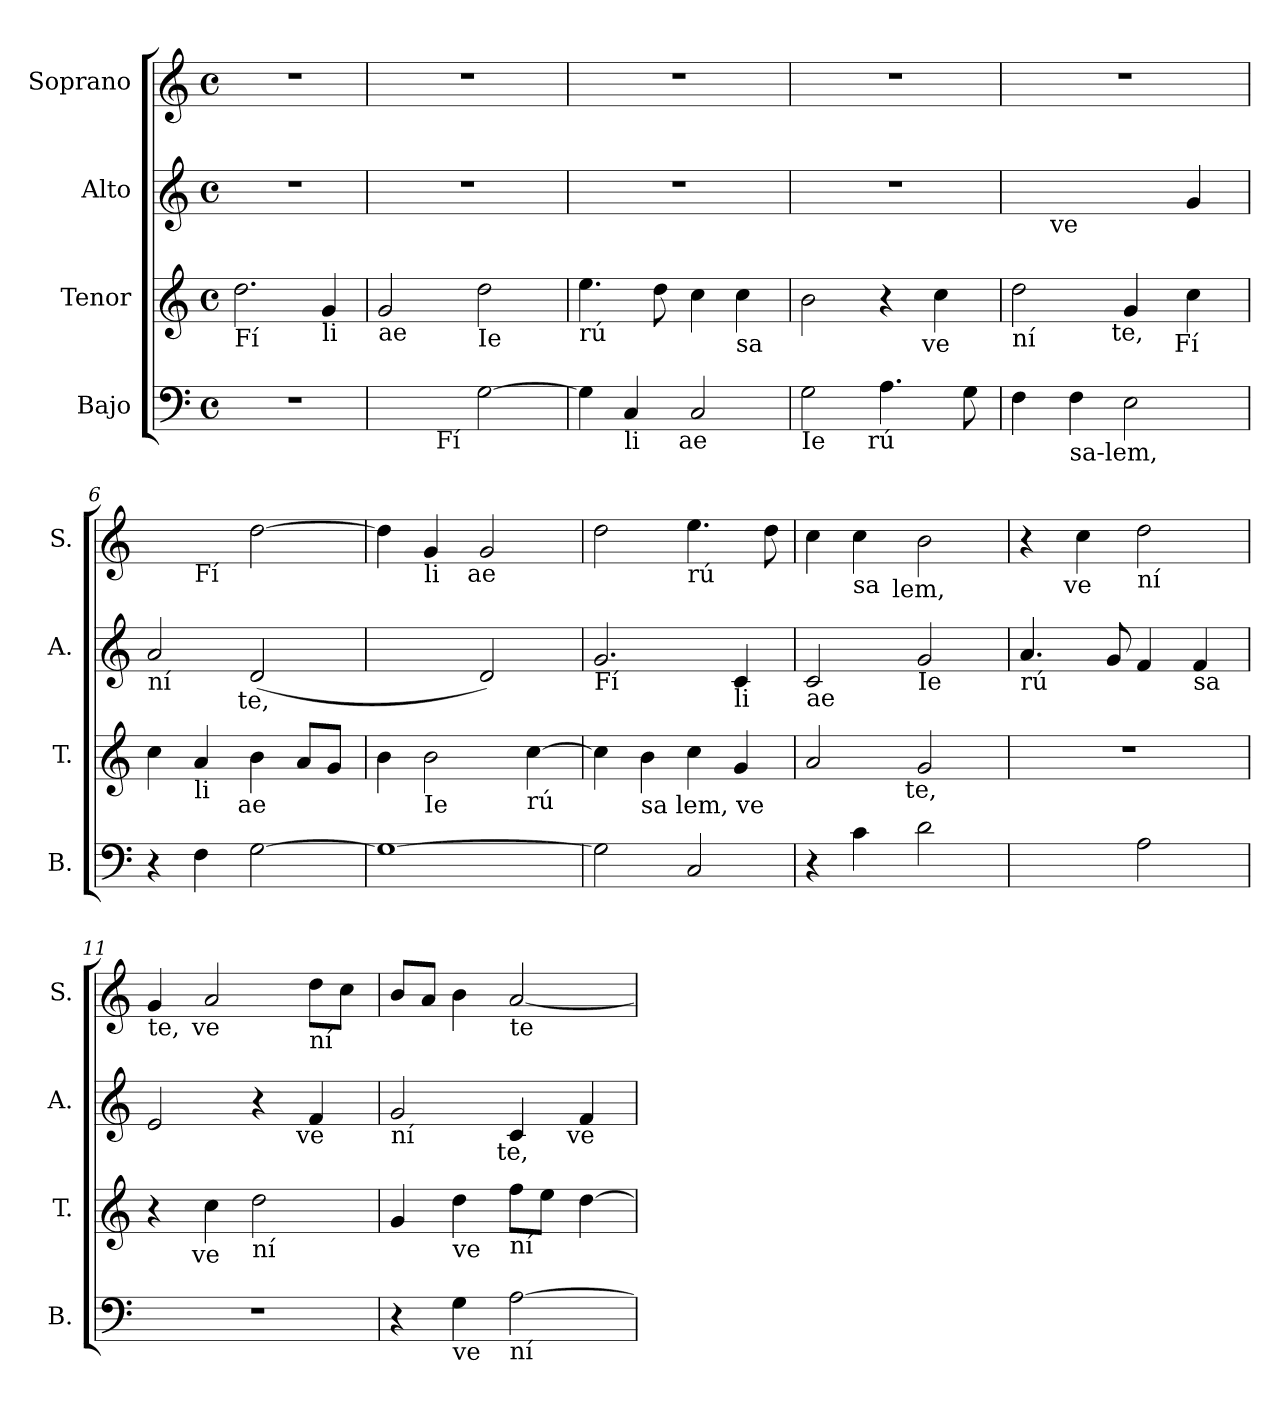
**kern	**kern	**kern	**kern
*part4	*part3	*part2	*part1
*staff4	*staff3	*staff2	*staff1
*I"Bajo	*I"Tenor	*I"Alto	*I"Soprano
*I'B.	*I'T.	*I'A.	*I'S.
*clefF4	*clefG2	*clefG2	*clefG2
*ITrd7c12	*	*	*
*k[]	*k[]	*k[]	*k[]
*C:	*C:	*C:	*C:
*M4/4	*M4/4	*M4/4	*M4/4
*met(c)	*met(c)	*met(c)	*met(c)
=1	=1	=1	=1
!	!LO:TX:b:t=Fí	!	!
1r	2.dd\	1r	1r
!	!LO:TX:b:t=li	!	!
.	4g/	.	.
=2	=2	=2	=2
!	!LO:TX:b:t=ae	!	!
*^	*	*	*
2ryy	4ryy	2g/	1r	1r
.	32ryy	.	.	.
!	!LO:TX:b:t=Fí	!	!	!
.	2ryy	.	.	.
!	!	!LO:TX:b:t=Ie	!	!
[>2GG\	.	2dd\	.	.
.	8..ryy	.	.	.
=3	=3	=3	=3	=3
!	!	!LO:TX:b:t=rú	!	!
4GG\]	4...ryy	4.ee\	1r	1r
!LO:TX:b:t=li	!	!	!	!
4CC/	.	.	.	.
.	.	8dd\	.	.
!	!LO:TX:b:t=ae	!	!	!
.	2ryy	.	.	.
2CC/	.	4cc\	.	.
!	!	!LO:TX:b:t=sa	!	!
.	.	4cc\	.	.
.	32ryy	.	.	.
=4	=4	=4	=4	=4
!	!	!LO:TX:b:t=lem,	!	!
!LO:TX:b:t=Ie	!	!	!	!
*	*	*^	*	*
2GG\	4...ryy	2b\	2ryy	1r	1r
!	!LO:TX:b:t=rú	!	!	!	!
.	2ryy	.	.	.	.
4.AA\	.	4r	8..ryy	.	.
!	!	!	!LO:TX:b:t=ve	!	!
.	.	.	4ryy	.	.
.	.	4cc\	.	.	.
8GG\	.	.	.	.	.
.	32ryy	.	32ryy	.	.
=5	=5	=5	=5	=5	=5
!	!	!LO:TX:b:t=ní	!	!	!
*v	*v	*	*^	*^	*
4FF\	2dd\	4...ryy	2ryy	2.ryy	8.ryy	1r
!	!	!	!	!	!LO:TX:b:t=ve	!
.	.	.	.	.	2ryy	.
!LO:TX:b:t=sa-lem,	!	!	!	!	!	!
4FF\	.	.	.	.	.	.
!	!	!LO:TX:b:t=te,	!	!	!	!
.	.	2ryy	.	.	.	.
2EE\	4g/	.	8..ryy	.	.	.
.	.	.	.	.	4ryy	.
!	!	!	!LO:TX:b:t=Fí	!	!	!
.	.	.	4ryy	.	.	.
.	4cc\	.	.	4g/	.	.
.	.	.	.	.	16ryy	.
.	.	32ryy	32ryy	.	.	.
!!LO:LB:g=z
=6	=6	=6	=6	=6	=6	=6
!	!	!	!	!LO:TX:b:t=ní	!	!
*	*	*v	*v	*	*	*^
4r	4cc\	4...ryy	2a/	4...ryy	2ryy	4ryy
!	!	!	!	!	!	!LO:TX:b:t=Fí
!	!LO:TX:b:t=li	!	!	!	!	!
4FF\	4a/	.	.	.	.	2.ryy
!	!	!	!	!LO:TX:b:t=te,	!	!
!	!	!LO:TX:b:t=ae	!	!	!	!
.	.	2ryy	.	2ryy	.	.
[>2GG\	4b\	.	(<2d/	.	[>2dd\	.
.	8a/L	.	.	.	.	.
.	8g/J	.	.	.	.	.
.	.	32ryy	.	32ryy	.	.
*	*v	*v	*	*	*	*
*	*	*v	*v	*	*
=7	=7	=7	=7	=7
1GG_	4b\	2ryy	4dd\]	4...ryy
!	!	!	!LO:TX:b:t=li	!
!	!LO:TX:b:t=Ie	!	!	!
.	2b\	.	4g/	.
!	!	!	!	!LO:TX:b:t=ae
.	.	.	.	2ryy
.	.	2d/)	2g/	.
!	!LO:TX:b:t=rú	!	!	!
.	[>4cc\	.	.	.
.	.	.	.	32ryy
=8	=8	=8	=8	=8
!	!	!	!LO:TX:b:t=Ie	!
!	!	!LO:TX:b:t=Fí	!	!
*	*	*	*v	*v
2GG\]	4cc\]	2.g/	2dd\
!	!LO:TX:b:t=sa lem, ve	!	!
.	4b\	.	.
!	!	!	!LO:TX:b:t=rú
2CC/	4cc\	.	4.ee\
!	!	!LO:TX:b:t=li	!
.	4g/	4c/	.
.	.	.	8dd\
=9	=9	=9	=9
!	!	!LO:TX:b:t=ae	!
!	!LO:TX:b:t=ní	!	!
*	*^	*	*^
4r	2a/	4...ryy	2c/	4cc\	4..ryy
!	!	!	!	!LO:TX:b:t=sa	!
4C\	.	.	.	4cc\	.
!	!	!	!	!	!LO:TX:b:t=lem,
.	.	.	.	.	2ryy
!	!	!LO:TX:b:t=te,	!	!	!
.	.	2ryy	.	.	.
!	!	!	!LO:TX:b:t=Ie	!	!
2D\	2g/	.	2g/	2b\	.
.	.	.	.	.	16ryy
.	.	32ryy	.	.	.
=10	=10	=10	=10	=10	=10
!	!	!	!LO:TX:b:t=rú	!	!
*	*v	*v	*	*	*
2ryy	1r	4.a/	4r	8..ryy
!	!	!	!	!LO:TX:b:t=ve
.	.	.	.	2ryy
.	.	.	4cc\	.
.	.	8g/	.	.
!	!	!	!LO:TX:b:t=ní	!
2AA\	.	4f/	2dd\	.
.	.	.	.	4ryy
!	!	!LO:TX:b:t=sa	!	!
.	.	4f/	.	.
.	.	.	.	32ryy
!!LO:PB:g=z	!!
=11	=11	=11	=11	=11
!	!	!	!LO:TX:b:t=te,	!
!	!	!LO:TX:b:t=lem,	!	!
*	*^	*^	*	*
1r	4r	8..ryy	2e/	2ryy	4g/	8..ryy
!	!	!	!	!	!	!LO:TX:b:t=ve
!	!	!LO:TX:b:t=ve	!	!	!	!
.	.	2ryy	.	.	.	2ryy
.	4cc\	.	.	.	2a/	.
!	!LO:TX:b:t=ní	!	!	!	!	!
.	2dd\	.	4r	8..ryy	.	.
!	!	!	!	!LO:TX:b:t=ve	!	!
.	.	4ryy	.	4ryy	.	4ryy
!	!	!	!	!	!LO:TX:b:t=ní	!
.	.	.	4f/	.	8dd\L	.
.	.	.	.	.	8cc\J	.
.	.	32ryy	.	32ryy	.	32ryy
=12	=12	=12	=12	=12	=12	=12
!	!	!	!LO:TX:b:t=ní	!	!	!
!	!LO:TX:b:t=te,	!	!	!	!	!
*	*v	*v	*	*^	*v	*v
4r	4g/	2g/	4...ryy	2ryy	8b/L
.	.	.	.	.	8a/J
!	!LO:TX:b:t=ve	!	!	!	!
!LO:TX:b:t=ve	!	!	!	!	!
4GG\	4dd\	.	.	.	4b\
!	!	!	!LO:TX:b:t=te,	!	!
.	.	.	2ryy	.	.
!	!	!	!	!	!LO:TX:b:t=te
!	!LO:TX:b:t=ní	!	!	!	!
!LO:TX:b:t=ní	!	!	!	!	!
[>2AA\	8ff\L	4c/	.	8..ryy	[<2a/
.	8ee\J	.	.	.	.
!	!	!	!	!LO:TX:b:t=ve	!
.	.	.	.	4ryy	.
.	[>4dd\	4f/	.	.	.
.	.	.	32ryy	32ryy	.
*	*	*v	*v	*v	*
=	=	=	=
*-	*-	*-	*-
